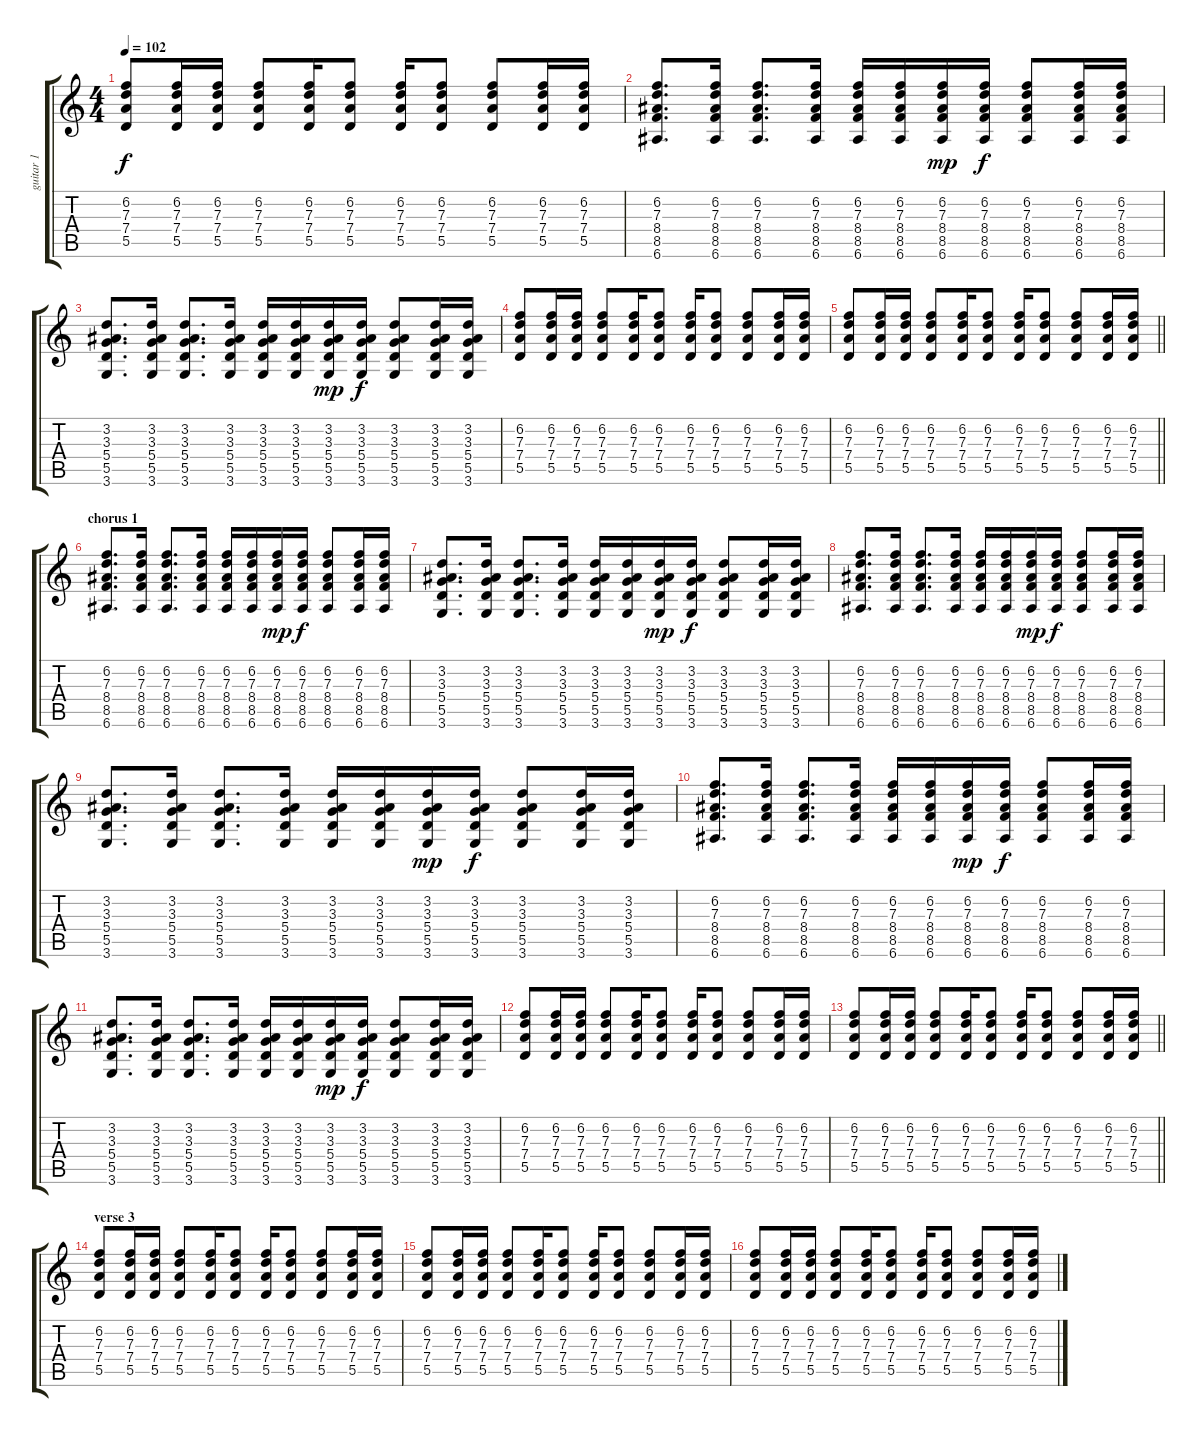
\track ("guitar 1" "guitar 1") {instrument acousticguitarsteel}
\staff {score tabs}
\tuning (E4 B3 G3 D3 A2 E2) {hide}
\ts (4 4)
\tempo 102
\clef g2
\ks c
(6.2 7.3 7.4 5.5).8{dy f} (6.2 7.3 7.4 5.5).16 (6.2 7.3 7.4 5.5).16 (6.2 7.3 7.4 5.5).8 (6.2 7.3 7.4 5.5).16 (6.2 7.3 7.4 5.5).8 (6.2 7.3 7.4 5.5).16 (6.2 7.3 7.4 5.5).8 (6.2 7.3 7.4 5.5).8 (6.2 7.3 7.4 5.5).16 (6.2 7.3 7.4 5.5).16 |
(6.2 7.3 8.4 8.5 6.6).8{d} (6.2 7.3 8.4 8.5 6.6).16 (6.2 7.3 8.4 8.5 6.6).8{d} (6.2 7.3 8.4 8.5 6.6).16 (6.2 7.3 8.4 8.5 6.6).16 (6.2 7.3 8.4 8.5 6.6).16 (6.2 7.3 8.4 8.5 6.6).16{dy mp} (6.2 7.3 8.4 8.5 6.6).16{dy f} (6.2 7.3 8.4 8.5 6.6).8 (6.2 7.3 8.4 8.5 6.6).16 (6.2 7.3 8.4 8.5 6.6).16 |
(3.2 3.3 5.4 5.5 3.6).8{d} (3.2 3.3 5.4 5.5 3.6).16 (3.2 3.3 5.4 5.5 3.6).8{d} (3.2 3.3 5.4 5.5 3.6).16 (3.2 3.3 5.4 5.5 3.6).16 (3.2 3.3 5.4 5.5 3.6).16 (3.2 3.3 5.4 5.5 3.6).16{dy mp} (3.2 3.3 5.4 5.5 3.6).16{dy f} (3.2 3.3 5.4 5.5 3.6).8 (3.2 3.3 5.4 5.5 3.6).16 (3.2 3.3 5.4 5.5 3.6).16 |
(6.2 7.3 7.4 5.5).8 (6.2 7.3 7.4 5.5).16 (6.2 7.3 7.4 5.5).16 (6.2 7.3 7.4 5.5).8 (6.2 7.3 7.4 5.5).16 (6.2 7.3 7.4 5.5).8 (6.2 7.3 7.4 5.5).16 (6.2 7.3 7.4 5.5).8 (6.2 7.3 7.4 5.5).8 (6.2 7.3 7.4 5.5).16 (6.2 7.3 7.4 5.5).16 |
\barLineRight lightlight
(6.2 7.3 7.4 5.5).8 (6.2 7.3 7.4 5.5).16 (6.2 7.3 7.4 5.5).16 (6.2 7.3 7.4 5.5).8 (6.2 7.3 7.4 5.5).16 (6.2 7.3 7.4 5.5).8 (6.2 7.3 7.4 5.5).16 (6.2 7.3 7.4 5.5).8 (6.2 7.3 7.4 5.5).8 (6.2 7.3 7.4 5.5).16 (6.2 7.3 7.4 5.5).16 |
\section ("" "chorus 1")
(6.2 7.3 8.4 8.5 6.6).8{d} (6.2 7.3 8.4 8.5 6.6).16 (6.2 7.3 8.4 8.5 6.6).8{d} (6.2 7.3 8.4 8.5 6.6).16 (6.2 7.3 8.4 8.5 6.6).16 (6.2 7.3 8.4 8.5 6.6).16 (6.2 7.3 8.4 8.5 6.6).16{dy mp} (6.2 7.3 8.4 8.5 6.6).16{dy f} (6.2 7.3 8.4 8.5 6.6).8 (6.2 7.3 8.4 8.5 6.6).16 (6.2 7.3 8.4 8.5 6.6).16 |
(3.2 3.3 5.4 5.5 3.6).8{d} (3.2 3.3 5.4 5.5 3.6).16 (3.2 3.3 5.4 5.5 3.6).8{d} (3.2 3.3 5.4 5.5 3.6).16 (3.2 3.3 5.4 5.5 3.6).16 (3.2 3.3 5.4 5.5 3.6).16 (3.2 3.3 5.4 5.5 3.6).16{dy mp} (3.2 3.3 5.4 5.5 3.6).16{dy f} (3.2 3.3 5.4 5.5 3.6).8 (3.2 3.3 5.4 5.5 3.6).16 (3.2 3.3 5.4 5.5 3.6).16 |
(6.2 7.3 8.4 8.5 6.6).8{d} (6.2 7.3 8.4 8.5 6.6).16 (6.2 7.3 8.4 8.5 6.6).8{d} (6.2 7.3 8.4 8.5 6.6).16 (6.2 7.3 8.4 8.5 6.6).16 (6.2 7.3 8.4 8.5 6.6).16 (6.2 7.3 8.4 8.5 6.6).16{dy mp} (6.2 7.3 8.4 8.5 6.6).16{dy f} (6.2 7.3 8.4 8.5 6.6).8 (6.2 7.3 8.4 8.5 6.6).16 (6.2 7.3 8.4 8.5 6.6).16 |
(3.2 3.3 5.4 5.5 3.6).8{d} (3.2 3.3 5.4 5.5 3.6).16 (3.2 3.3 5.4 5.5 3.6).8{d} (3.2 3.3 5.4 5.5 3.6).16 (3.2 3.3 5.4 5.5 3.6).16 (3.2 3.3 5.4 5.5 3.6).16 (3.2 3.3 5.4 5.5 3.6).16{dy mp} (3.2 3.3 5.4 5.5 3.6).16{dy f} (3.2 3.3 5.4 5.5 3.6).8 (3.2 3.3 5.4 5.5 3.6).16 (3.2 3.3 5.4 5.5 3.6).16 |
(6.2 7.3 8.4 8.5 6.6).8{d} (6.2 7.3 8.4 8.5 6.6).16 (6.2 7.3 8.4 8.5 6.6).8{d} (6.2 7.3 8.4 8.5 6.6).16 (6.2 7.3 8.4 8.5 6.6).16 (6.2 7.3 8.4 8.5 6.6).16 (6.2 7.3 8.4 8.5 6.6).16{dy mp} (6.2 7.3 8.4 8.5 6.6).16{dy f} (6.2 7.3 8.4 8.5 6.6).8 (6.2 7.3 8.4 8.5 6.6).16 (6.2 7.3 8.4 8.5 6.6).16 |
(3.2 3.3 5.4 5.5 3.6).8{d} (3.2 3.3 5.4 5.5 3.6).16 (3.2 3.3 5.4 5.5 3.6).8{d} (3.2 3.3 5.4 5.5 3.6).16 (3.2 3.3 5.4 5.5 3.6).16 (3.2 3.3 5.4 5.5 3.6).16 (3.2 3.3 5.4 5.5 3.6).16{dy mp} (3.2 3.3 5.4 5.5 3.6).16{dy f} (3.2 3.3 5.4 5.5 3.6).8 (3.2 3.3 5.4 5.5 3.6).16 (3.2 3.3 5.4 5.5 3.6).16 |
(6.2 7.3 7.4 5.5).8 (6.2 7.3 7.4 5.5).16 (6.2 7.3 7.4 5.5).16 (6.2 7.3 7.4 5.5).8 (6.2 7.3 7.4 5.5).16 (6.2 7.3 7.4 5.5).8 (6.2 7.3 7.4 5.5).16 (6.2 7.3 7.4 5.5).8 (6.2 7.3 7.4 5.5).8 (6.2 7.3 7.4 5.5).16 (6.2 7.3 7.4 5.5).16 |
\barLineRight lightlight
(6.2 7.3 7.4 5.5).8 (6.2 7.3 7.4 5.5).16 (6.2 7.3 7.4 5.5).16 (6.2 7.3 7.4 5.5).8 (6.2 7.3 7.4 5.5).16 (6.2 7.3 7.4 5.5).8 (6.2 7.3 7.4 5.5).16 (6.2 7.3 7.4 5.5).8 (6.2 7.3 7.4 5.5).8 (6.2 7.3 7.4 5.5).16 (6.2 7.3 7.4 5.5).16 |
\section ("" "verse 3")
(6.2 7.3 7.4 5.5).8 (6.2 7.3 7.4 5.5).16 (6.2 7.3 7.4 5.5).16 (6.2 7.3 7.4 5.5).8 (6.2 7.3 7.4 5.5).16 (6.2 7.3 7.4 5.5).8 (6.2 7.3 7.4 5.5).16 (6.2 7.3 7.4 5.5).8 (6.2 7.3 7.4 5.5).8 (6.2 7.3 7.4 5.5).16 (6.2 7.3 7.4 5.5).16 |
(6.2 7.3 7.4 5.5).8 (6.2 7.3 7.4 5.5).16 (6.2 7.3 7.4 5.5).16 (6.2 7.3 7.4 5.5).8 (6.2 7.3 7.4 5.5).16 (6.2 7.3 7.4 5.5).8 (6.2 7.3 7.4 5.5).16 (6.2 7.3 7.4 5.5).8 (6.2 7.3 7.4 5.5).8 (6.2 7.3 7.4 5.5).16 (6.2 7.3 7.4 5.5).16 |
(6.2 7.3 7.4 5.5).8 (6.2 7.3 7.4 5.5).16 (6.2 7.3 7.4 5.5).16 (6.2 7.3 7.4 5.5).8 (6.2 7.3 7.4 5.5).16 (6.2 7.3 7.4 5.5).8 (6.2 7.3 7.4 5.5).16 (6.2 7.3 7.4 5.5).8 (6.2 7.3 7.4 5.5).8 (6.2 7.3 7.4 5.5).16 (6.2 7.3 7.4 5.5).16
